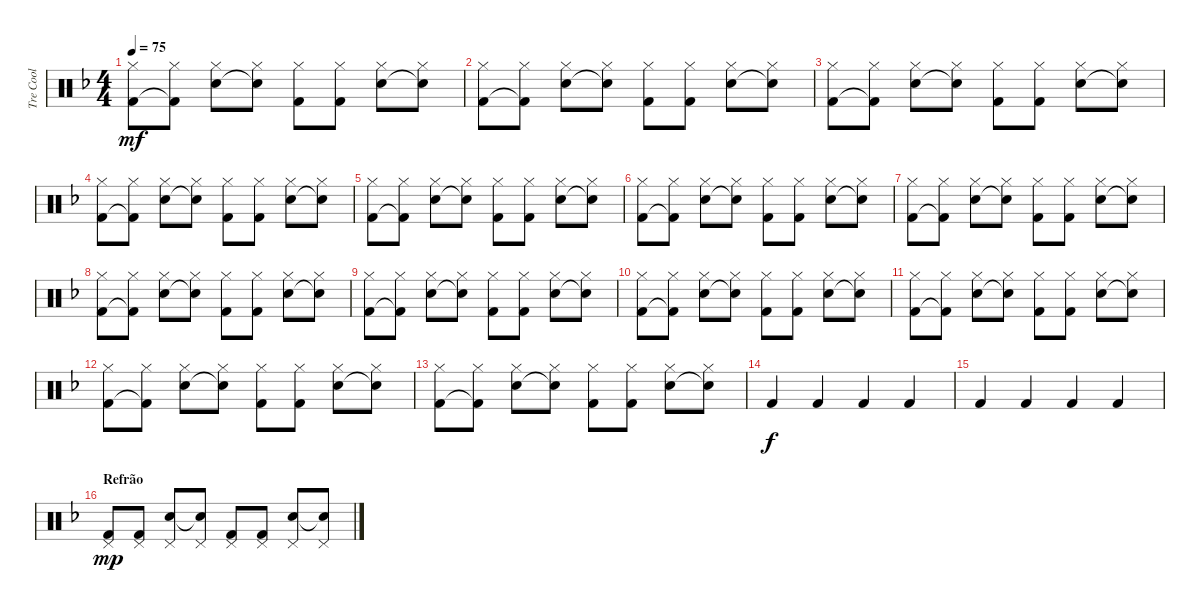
\track ("Tre Cool" "Tre Cool") {instrument percussion}
\staff {score}
\articulation defaults
\ts (4 4)
\tempo 75
\clef neutral
\ks f
("Hi-Hat (closed)" "Kick (hit) 2").8{dy mf} ("Hi-Hat (closed)" "Kick (hit) 2"{t}).8 ("Hi-Hat (closed)" "Electric Snare (hit)").8 ("Hi-Hat (closed)" "Electric Snare (hit)"{t}).8 ("Hi-Hat (closed)" "Kick (hit) 2").8 ("Hi-Hat (closed)" "Kick (hit) 2").8 ("Hi-Hat (closed)" "Electric Snare (hit)").8 ("Hi-Hat (closed)" "Electric Snare (hit)"{t}).8 |
("Hi-Hat (closed)" "Kick (hit) 2").8 ("Hi-Hat (closed)" "Kick (hit) 2"{t}).8 ("Hi-Hat (closed)" "Electric Snare (hit)").8 ("Hi-Hat (closed)" "Electric Snare (hit)"{t}).8 ("Hi-Hat (closed)" "Kick (hit) 2").8 ("Hi-Hat (closed)" "Kick (hit) 2").8 ("Hi-Hat (closed)" "Electric Snare (hit)").8 ("Hi-Hat (closed)" "Electric Snare (hit)"{t}).8 |
("Hi-Hat (closed)" "Kick (hit) 2").8 ("Hi-Hat (closed)" "Kick (hit) 2"{t}).8 ("Hi-Hat (closed)" "Electric Snare (hit)").8 ("Hi-Hat (closed)" "Electric Snare (hit)"{t}).8 ("Hi-Hat (closed)" "Kick (hit) 2").8 ("Hi-Hat (closed)" "Kick (hit) 2").8 ("Hi-Hat (closed)" "Electric Snare (hit)").8 ("Hi-Hat (closed)" "Electric Snare (hit)"{t}).8 |
("Hi-Hat (closed)" "Kick (hit) 2").8 ("Hi-Hat (closed)" "Kick (hit) 2"{t}).8 ("Hi-Hat (closed)" "Electric Snare (hit)").8 ("Hi-Hat (closed)" "Electric Snare (hit)"{t}).8 ("Hi-Hat (closed)" "Kick (hit) 2").8 ("Hi-Hat (closed)" "Kick (hit) 2").8 ("Hi-Hat (closed)" "Electric Snare (hit)").8 ("Hi-Hat (closed)" "Electric Snare (hit)"{t}).8 |
("Hi-Hat (closed)" "Kick (hit) 2").8 ("Hi-Hat (closed)" "Kick (hit) 2"{t}).8 ("Hi-Hat (closed)" "Electric Snare (hit)").8 ("Hi-Hat (closed)" "Electric Snare (hit)"{t}).8 ("Hi-Hat (closed)" "Kick (hit) 2").8 ("Hi-Hat (closed)" "Kick (hit) 2").8 ("Hi-Hat (closed)" "Electric Snare (hit)").8 ("Hi-Hat (closed)" "Electric Snare (hit)"{t}).8 |
("Hi-Hat (closed)" "Kick (hit) 2").8 ("Hi-Hat (closed)" "Kick (hit) 2"{t}).8 ("Hi-Hat (closed)" "Electric Snare (hit)").8 ("Hi-Hat (closed)" "Electric Snare (hit)"{t}).8 ("Hi-Hat (closed)" "Kick (hit) 2").8 ("Hi-Hat (closed)" "Kick (hit) 2").8 ("Hi-Hat (closed)" "Electric Snare (hit)").8 ("Hi-Hat (closed)" "Electric Snare (hit)"{t}).8 |
("Hi-Hat (closed)" "Kick (hit) 2").8 ("Hi-Hat (closed)" "Kick (hit) 2"{t}).8 ("Hi-Hat (closed)" "Electric Snare (hit)").8 ("Hi-Hat (closed)" "Electric Snare (hit)"{t}).8 ("Hi-Hat (closed)" "Kick (hit) 2").8 ("Hi-Hat (closed)" "Kick (hit) 2").8 ("Hi-Hat (closed)" "Electric Snare (hit)").8 ("Hi-Hat (closed)" "Electric Snare (hit)"{t}).8 |
\section ("" "")
("Hi-Hat (closed)" "Kick (hit) 2").8 ("Hi-Hat (closed)" "Kick (hit) 2"{t}).8 ("Hi-Hat (closed)" "Electric Snare (hit)").8 ("Hi-Hat (closed)" "Electric Snare (hit)"{t}).8 ("Hi-Hat (closed)" "Kick (hit) 2").8 ("Hi-Hat (closed)" "Kick (hit) 2").8 ("Hi-Hat (closed)" "Electric Snare (hit)").8 ("Hi-Hat (closed)" "Electric Snare (hit)"{t}).8 |
("Hi-Hat (closed)" "Kick (hit) 2").8 ("Hi-Hat (closed)" "Kick (hit) 2"{t}).8 ("Hi-Hat (closed)" "Electric Snare (hit)").8 ("Hi-Hat (closed)" "Electric Snare (hit)"{t}).8 ("Hi-Hat (closed)" "Kick (hit) 2").8 ("Hi-Hat (closed)" "Kick (hit) 2").8 ("Hi-Hat (closed)" "Electric Snare (hit)").8 ("Hi-Hat (closed)" "Electric Snare (hit)"{t}).8 |
("Hi-Hat (closed)" "Kick (hit) 2").8 ("Hi-Hat (closed)" "Kick (hit) 2"{t}).8 ("Hi-Hat (closed)" "Electric Snare (hit)").8 ("Hi-Hat (closed)" "Electric Snare (hit)"{t}).8 ("Hi-Hat (closed)" "Kick (hit) 2").8 ("Hi-Hat (closed)" "Kick (hit) 2").8 ("Hi-Hat (closed)" "Electric Snare (hit)").8 ("Hi-Hat (closed)" "Electric Snare (hit)"{t}).8 |
("Hi-Hat (closed)" "Kick (hit) 2").8 ("Hi-Hat (closed)" "Kick (hit) 2"{t}).8 ("Hi-Hat (closed)" "Electric Snare (hit)").8 ("Hi-Hat (closed)" "Electric Snare (hit)"{t}).8 ("Hi-Hat (closed)" "Kick (hit) 2").8 ("Hi-Hat (closed)" "Kick (hit) 2").8 ("Hi-Hat (closed)" "Electric Snare (hit)").8 ("Hi-Hat (closed)" "Electric Snare (hit)"{t}).8 |
("Hi-Hat (closed)" "Kick (hit) 2").8 ("Hi-Hat (closed)" "Kick (hit) 2"{t}).8 ("Hi-Hat (closed)" "Electric Snare (hit)").8 ("Hi-Hat (closed)" "Electric Snare (hit)"{t}).8 ("Hi-Hat (closed)" "Kick (hit) 2").8 ("Hi-Hat (closed)" "Kick (hit) 2").8 ("Hi-Hat (closed)" "Electric Snare (hit)").8 ("Hi-Hat (closed)" "Electric Snare (hit)"{t}).8 |
("Hi-Hat (closed)" "Kick (hit) 2").8 ("Hi-Hat (closed)" "Kick (hit) 2"{t}).8 ("Hi-Hat (closed)" "Electric Snare (hit)").8 ("Hi-Hat (closed)" "Electric Snare (hit)"{t}).8 ("Hi-Hat (closed)" "Kick (hit) 2").8 ("Hi-Hat (closed)" "Kick (hit) 2").8 ("Hi-Hat (closed)" "Electric Snare (hit)").8 ("Hi-Hat (closed)" "Electric Snare (hit)"{t}).8 |
"Kick (hit) 2".4{dy f} "Kick (hit) 2".4 "Kick (hit) 2".4 "Kick (hit) 2".4 |
"Kick (hit) 2".4 "Kick (hit) 2".4 "Kick (hit) 2".4 "Kick (hit) 2".4 |
\section ("" "Refrão")
("Pedal Hi-Hat (hit)" "Kick (hit) 2").8{dy mp} ("Pedal Hi-Hat (hit)" "Kick (hit) 2").8 ("Pedal Hi-Hat (hit)" "Electric Snare (hit)").8 ("Pedal Hi-Hat (hit)" "Electric Snare (hit)"{t}).8 ("Pedal Hi-Hat (hit)" "Kick (hit) 2").8 ("Pedal Hi-Hat (hit)" "Kick (hit) 2").8 ("Pedal Hi-Hat (hit)" "Electric Snare (hit)").8 ("Pedal Hi-Hat (hit)" "Electric Snare (hit)"{t}).8
